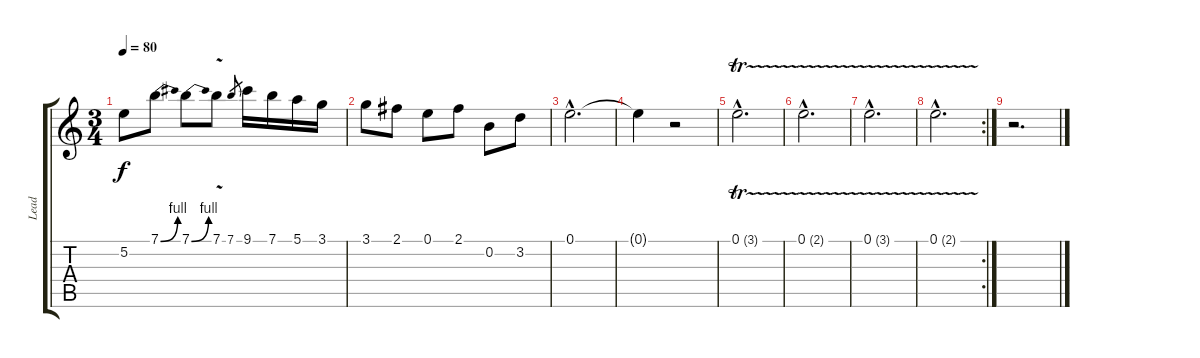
\track ("Lead" "Lead") {instrument overdrivenguitar}
\staff {score tabs}
\tuning (E4 B3 G3 D3 A2 E2) {hide}
\ts (3 4)
\tempo 80
\clef g2
\ks c
5.2.8{dy f} 7.1{be (bend 0 0 60 4)}.8 7.1{be (bend 0 0 60 4)}.8 7.1{v}.8 7.1.8{gr} 9.1.16 7.1.16 5.1.16 3.1.16 |
3.1.8 2.1.8 0.1.8 2.1.8 0.2.8 3.2.8 |
0.1{hac}.2{d} |
0.1{t}.4 r.2 |
0.1{tr (3 16) hac}.2{d volume 5} |
0.1{tr (2 16) hac}.2{d volume 15} |
0.1{tr (3 16) hac}.2{d volume 5} |
\rc 2
0.1{tr (2 16) hac}.2{d volume 15} |
r.2{d}
